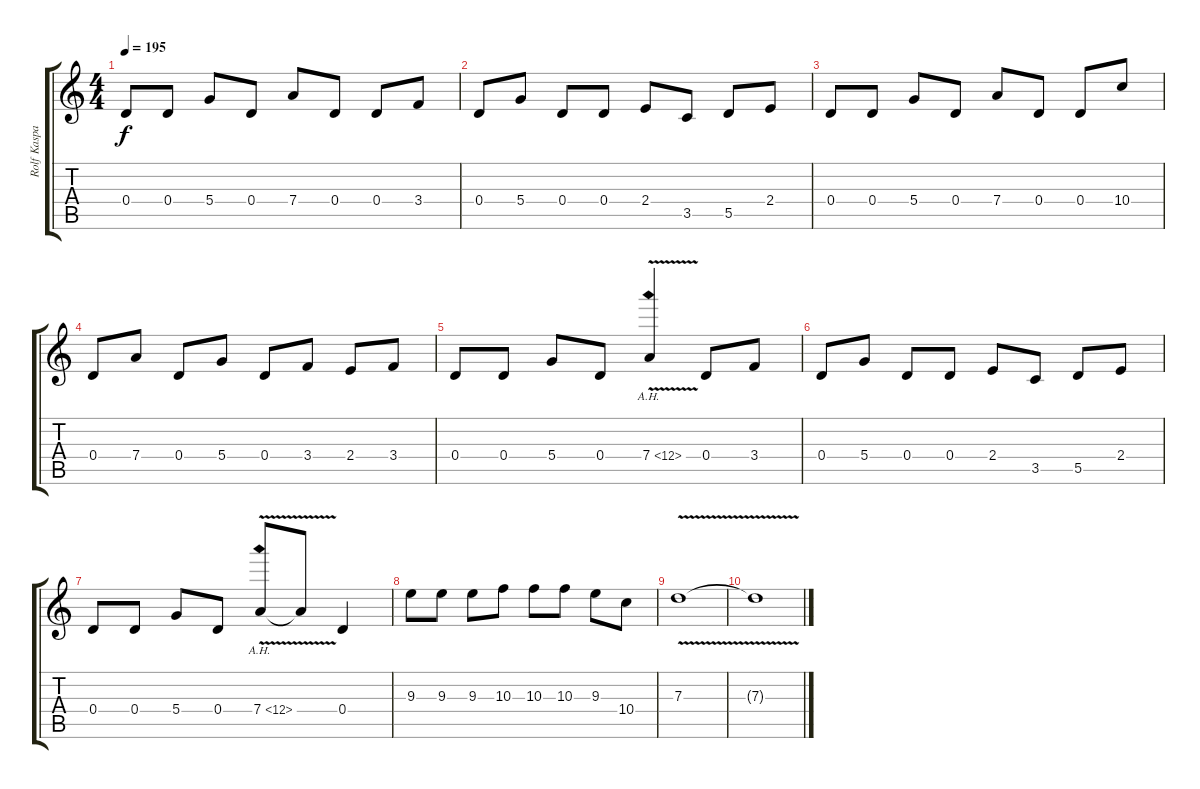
\track ("Rolf Kasparek (Solista)" "Rolf Kaspa") {instrument overdrivenguitar}
\staff {score tabs}
\tuning (E4 B3 G3 D3 A2 E2) {hide}
\ts (4 4)
\tempo 195
\clef g2
\ks c
0.4.8{dy f} 0.4.8 5.4.8 0.4.8 7.4.8 0.4.8 0.4.8 3.4.8 |
0.4.8 5.4.8 0.4.8 0.4.8 2.4.8 3.5.8 5.5.8 2.4.8 |
0.4.8 0.4.8 5.4.8 0.4.8 7.4.8 0.4.8 0.4.8 10.4.8 |
0.4.8 7.4.8 0.4.8 5.4.8 0.4.8 3.4.8 2.4.8 3.4.8 |
0.4.8 0.4.8 5.4.8 0.4.8 7.4{ah 5 v}.4 0.4.8 3.4.8 |
0.4.8 5.4.8 0.4.8 0.4.8 2.4.8 3.5.8 5.5.8 2.4.8 |
0.4.8 0.4.8 5.4.8 0.4.8 7.4{ah 5 v}.8 7.4{t}.8 0.4.4 |
9.3.8 9.3.8 9.3.8 10.3.8 10.3.8 10.3.8 9.3.8 10.4.8 |
7.3{v}.1 |
7.3{t}.1
